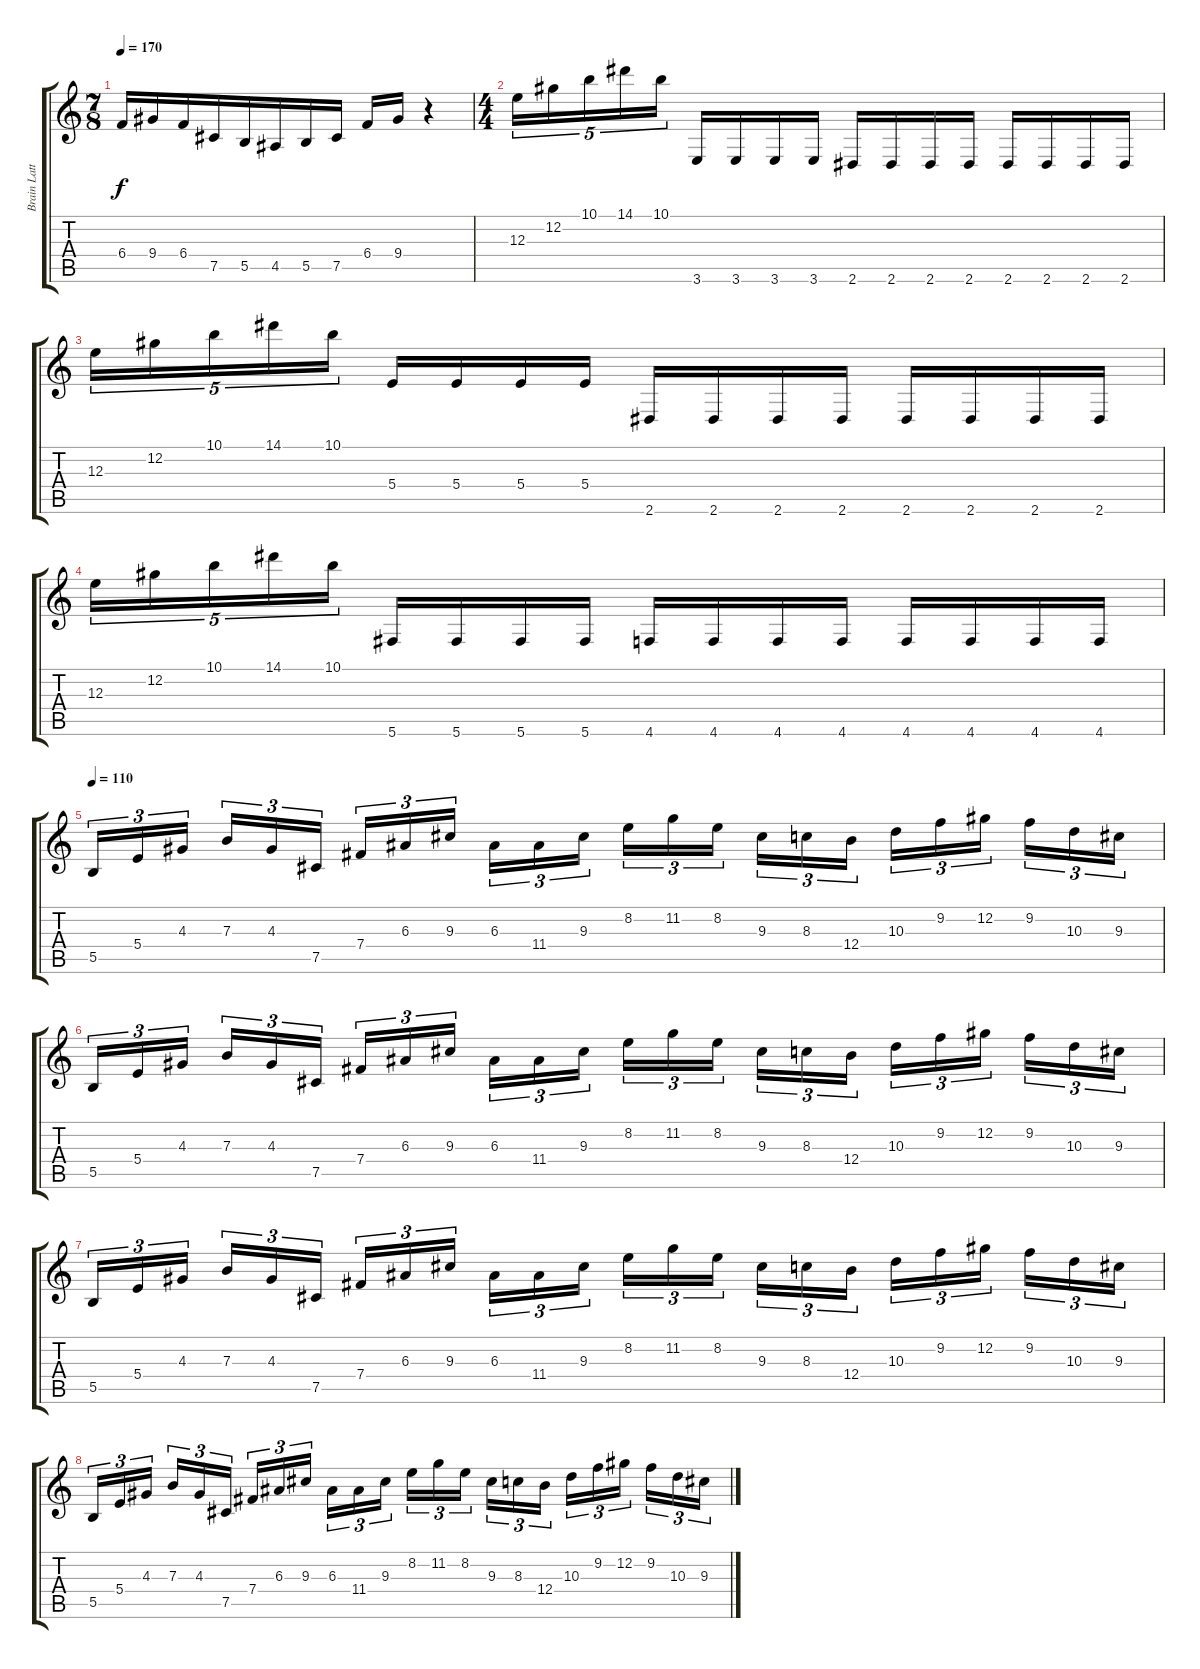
\track ("Brain Latta" "Brain Latt") {instrument distortionguitar}
\staff {score tabs}
\tuning (Db4 Ab3 E3 B2 Gb2 Db2) {hide}
\ts (7 8)
\tempo 170
\clef g2
\ks c
6.4.16{dy f} 9.4.16 6.4.16 7.5.16 5.5.16 4.5.16 5.5.16 7.5.16 6.4.16 9.4.16 r.4 |
\ts (4 4)
12.3.16{tu (5 4)} 12.2.16{tu (5 4)} 10.1.16{tu (5 4)} 14.1.16{tu (5 4)} 10.1.16{tu (5 4)} 3.6.16 3.6.16 3.6.16 3.6.16 2.6.16 2.6.16 2.6.16 2.6.16 2.6.16 2.6.16 2.6.16 2.6.16 |
12.3.16{tu (5 4)} 12.2.16{tu (5 4)} 10.1.16{tu (5 4)} 14.1.16{tu (5 4)} 10.1.16{tu (5 4)} 5.4.16 5.4.16 5.4.16 5.4.16 2.6.16 2.6.16 2.6.16 2.6.16 2.6.16 2.6.16 2.6.16 2.6.16 |
12.3.16{tu (5 4)} 12.2.16{tu (5 4)} 10.1.16{tu (5 4)} 14.1.16{tu (5 4)} 10.1.16{tu (5 4)} 5.6.16 5.6.16 5.6.16 5.6.16 4.6.16 4.6.16 4.6.16 4.6.16 4.6.16 4.6.16 4.6.16 4.6.16 |
\tempo 110
5.5.16{tu (3 2)} 5.4.16{tu (3 2)} 4.3.16{tu (3 2) beam splitsecondary} 7.3.16{tu (3 2)} 4.3.16{tu (3 2)} 7.5.16{tu (3 2)} 7.4.16{tu (3 2)} 6.3.16{tu (3 2)} 9.3.16{tu (3 2) beam splitsecondary} 6.3.16{tu (3 2)} 11.4.16{tu (3 2)} 9.3.16{tu (3 2)} 8.2.16{tu (3 2)} 11.2.16{tu (3 2)} 8.2.16{tu (3 2) beam splitsecondary} 9.3.16{tu (3 2)} 8.3.16{tu (3 2)} 12.4.16{tu (3 2)} 10.3.16{tu (3 2)} 9.2.16{tu (3 2)} 12.2.16{tu (3 2) beam splitsecondary} 9.2.16{tu (3 2)} 10.3.16{tu (3 2)} 9.3.16{tu (3 2)} |
5.5.16{tu (3 2)} 5.4.16{tu (3 2)} 4.3.16{tu (3 2) beam splitsecondary} 7.3.16{tu (3 2)} 4.3.16{tu (3 2)} 7.5.16{tu (3 2)} 7.4.16{tu (3 2)} 6.3.16{tu (3 2)} 9.3.16{tu (3 2) beam splitsecondary} 6.3.16{tu (3 2)} 11.4.16{tu (3 2)} 9.3.16{tu (3 2)} 8.2.16{tu (3 2)} 11.2.16{tu (3 2)} 8.2.16{tu (3 2) beam splitsecondary} 9.3.16{tu (3 2)} 8.3.16{tu (3 2)} 12.4.16{tu (3 2)} 10.3.16{tu (3 2)} 9.2.16{tu (3 2)} 12.2.16{tu (3 2) beam splitsecondary} 9.2.16{tu (3 2)} 10.3.16{tu (3 2)} 9.3.16{tu (3 2)} |
5.5.16{tu (3 2)} 5.4.16{tu (3 2)} 4.3.16{tu (3 2) beam splitsecondary} 7.3.16{tu (3 2)} 4.3.16{tu (3 2)} 7.5.16{tu (3 2)} 7.4.16{tu (3 2)} 6.3.16{tu (3 2)} 9.3.16{tu (3 2) beam splitsecondary} 6.3.16{tu (3 2)} 11.4.16{tu (3 2)} 9.3.16{tu (3 2)} 8.2.16{tu (3 2)} 11.2.16{tu (3 2)} 8.2.16{tu (3 2) beam splitsecondary} 9.3.16{tu (3 2)} 8.3.16{tu (3 2)} 12.4.16{tu (3 2)} 10.3.16{tu (3 2)} 9.2.16{tu (3 2)} 12.2.16{tu (3 2) beam splitsecondary} 9.2.16{tu (3 2)} 10.3.16{tu (3 2)} 9.3.16{tu (3 2)} |
5.5.16{tu (3 2)} 5.4.16{tu (3 2)} 4.3.16{tu (3 2) beam splitsecondary} 7.3.16{tu (3 2)} 4.3.16{tu (3 2)} 7.5.16{tu (3 2)} 7.4.16{tu (3 2)} 6.3.16{tu (3 2)} 9.3.16{tu (3 2) beam splitsecondary} 6.3.16{tu (3 2)} 11.4.16{tu (3 2)} 9.3.16{tu (3 2)} 8.2.16{tu (3 2)} 11.2.16{tu (3 2)} 8.2.16{tu (3 2) beam splitsecondary} 9.3.16{tu (3 2)} 8.3.16{tu (3 2)} 12.4.16{tu (3 2)} 10.3.16{tu (3 2)} 9.2.16{tu (3 2)} 12.2.16{tu (3 2) beam splitsecondary} 9.2.16{tu (3 2)} 10.3.16{tu (3 2)} 9.3.16{tu (3 2)}
